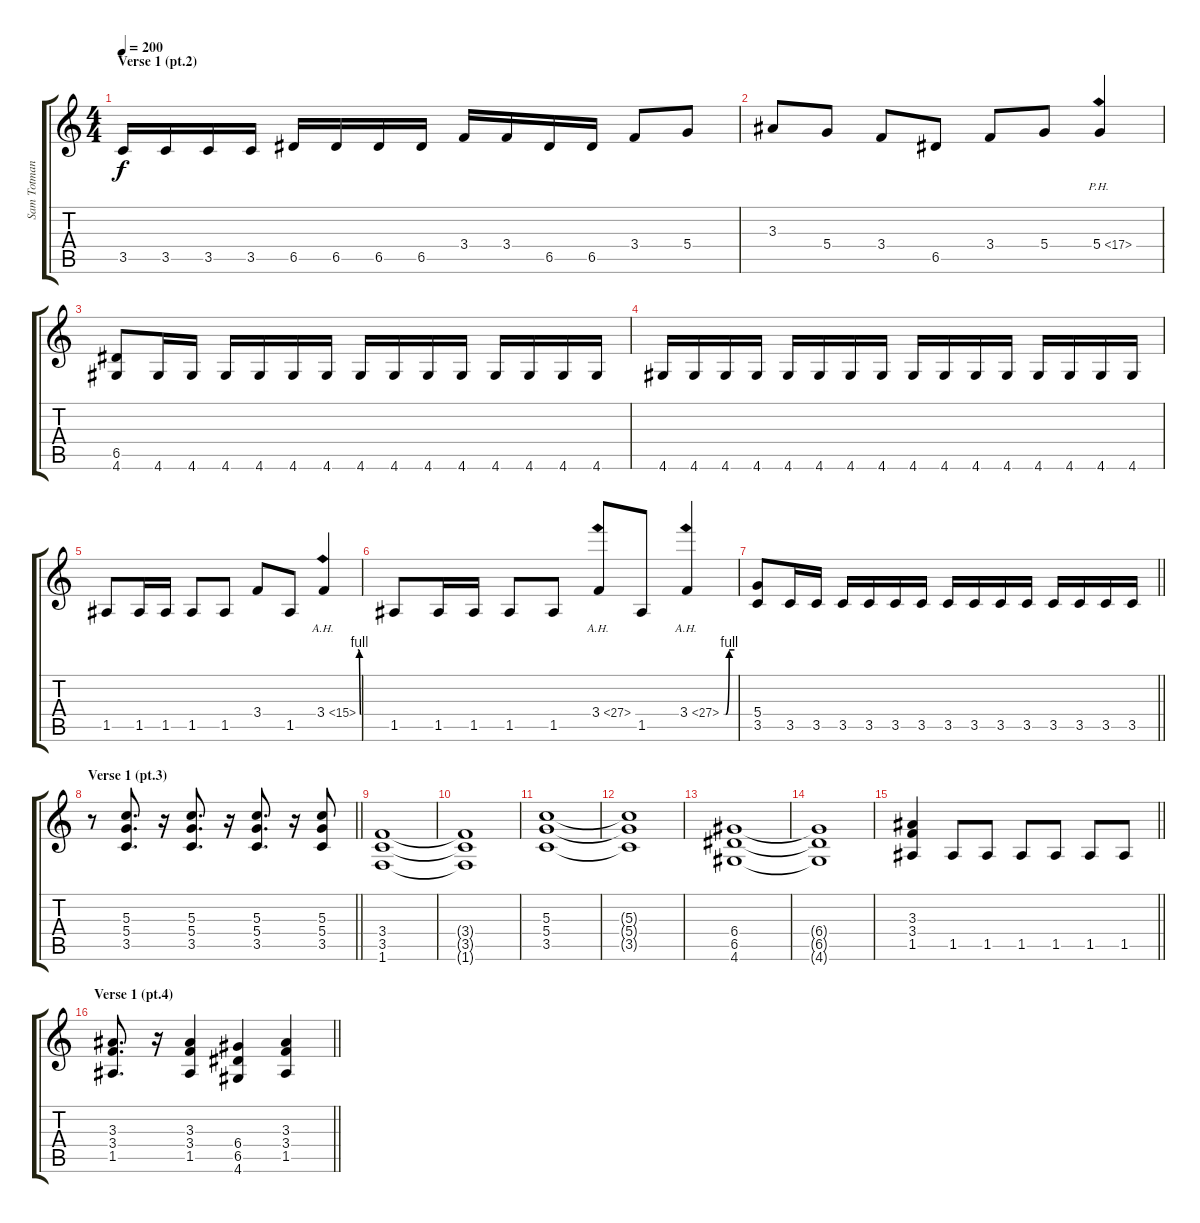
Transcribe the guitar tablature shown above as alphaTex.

\track ("Sam Totman (Rythm Guitar)" "Sam Totman") {instrument distortionguitar}
\staff {score tabs}
\tuning (E4 B3 G3 D3 A2 E2) {hide}
\ts (4 4)
\section ("" "Verse 1 (pt.2)")
\tempo 200
\clef g2
\ks aminor
3.5.16{dy f} 3.5.16 3.5.16 3.5.16 6.5.16 6.5.16 6.5.16 6.5.16 3.4.16 3.4.16 6.5.16 6.5.16 3.4.8 5.4.8 |
3.3.8 5.4.8 3.4.8 6.5.8 3.4.8 5.4.8 5.4{ph 12}.4 |
(6.5 4.6).8 4.6.16 4.6.16 4.6.16 4.6.16 4.6.16 4.6.16 4.6.16 4.6.16 4.6.16 4.6.16 4.6.16 4.6.16 4.6.16 4.6.16 |
4.6.16 4.6.16 4.6.16 4.6.16 4.6.16 4.6.16 4.6.16 4.6.16 4.6.16 4.6.16 4.6.16 4.6.16 4.6.16 4.6.16 4.6.16 4.6.16 |
1.5.8 1.5.16 1.5.16 1.5.8 1.5.8 3.4.8 1.5.8 3.4{be (custom 0 0 10 0 30 4 60 4) ah 12}.4 |
1.5.8 1.5.16 1.5.16 1.5.8 1.5.8 3.4{ah 24}.8 1.5.8 3.4{be (custom 0 0 10 0 30 4 60 4) ah 24}.4 |
\barLineRight lightlight
(5.4 3.5).8 3.5.16 3.5.16 3.5.16 3.5.16 3.5.16 3.5.16 3.5.16 3.5.16 3.5.16 3.5.16 3.5.16 3.5.16 3.5.16 3.5.16 |
\section ("" "Verse 1 (pt.3)")
\barLineRight lightlight
r.8 (5.3 5.4 3.5).8{d} r.16 (5.3 5.4 3.5).8{d} r.16 (5.3 5.4 3.5).8{d} r.16 (5.3 5.4 3.5).8 |
(3.4 3.5 1.6).1 |
(3.4{t} 3.5{t} 1.6{t}).1 |
(5.3 5.4 3.5).1 |
(5.3{t} 5.4{t} 3.5{t}).1 |
(6.4 6.5 4.6).1 |
(6.4{t} 6.5{t} 4.6{t}).1 |
\barLineRight lightlight
(3.3 3.4 1.5).4 1.5.8 1.5.8 1.5.8 1.5.8 1.5.8 1.5.8 |
\section ("" "Verse 1 (pt.4)")
\barLineRight lightlight
(3.3 3.4 1.5).8{d} r.16 (3.3 3.4 1.5).4 (6.4 6.5 4.6).4 (3.3 3.4 1.5).4
